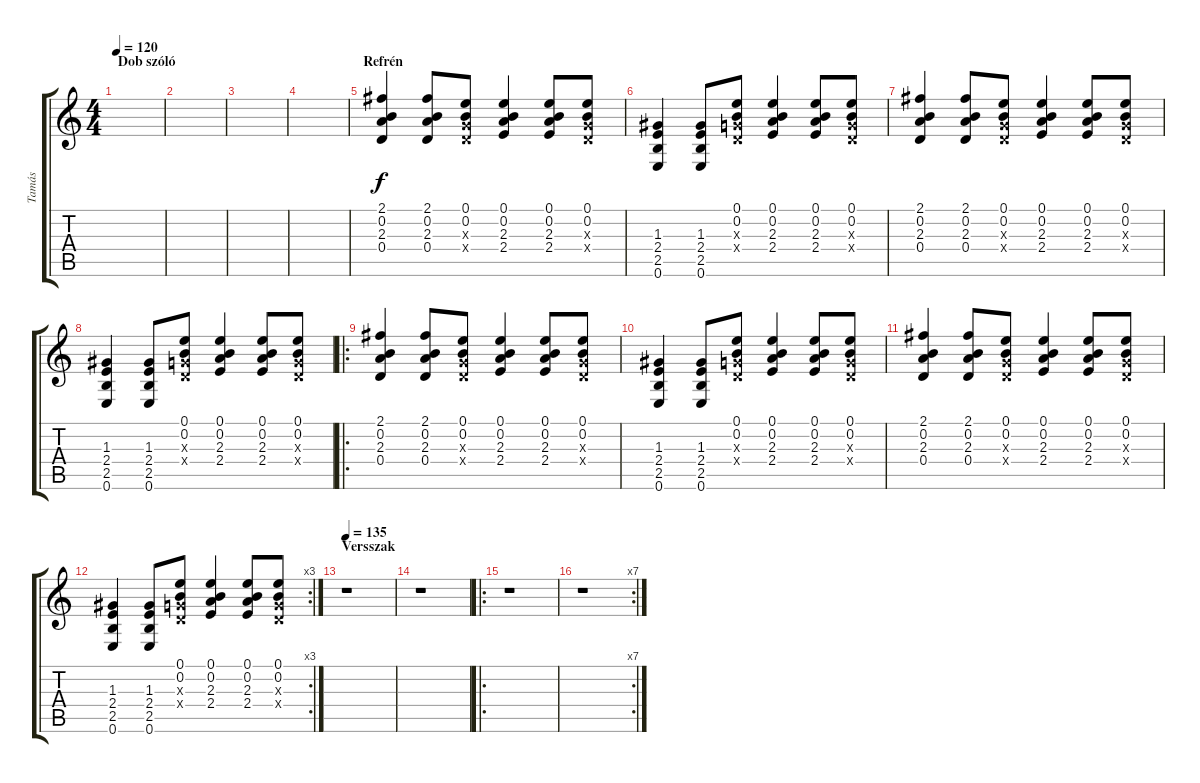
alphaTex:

\track ("Tamás" "Tamás") {instrument acousticguitarnylon}
\staff {score tabs}
\tuning (E4 B3 G3 D3 A2 E2) {hide}
\ts (4 4)
\section ("" "Dob szóló")
\tempo 120
\clef g2
\ks c
|
|
|
|
\section ("" "Refrén")
(2.1 0.2 2.3 0.4).4 (2.1 0.2 2.3 0.4).8 (0.1 0.2 0.3{x} 0.4{x}).8 (0.1 0.2 2.3 2.4).4 (0.1 0.2 2.3 2.4).8 (0.1 0.2 0.3{x} 0.4{x}).8 |
(1.3 2.4 2.5 0.6).4 (1.3 2.4 2.5 0.6).8 (0.1 0.2 0.3{x} 0.4{x}).8 (0.1 0.2 2.3 2.4).4 (0.1 0.2 2.3 2.4).8 (0.1 0.2 0.3{x} 0.4{x}).8 |
(2.1 0.2 2.3 0.4).4 (2.1 0.2 2.3 0.4).8 (0.1 0.2 0.3{x} 0.4{x}).8 (0.1 0.2 2.3 2.4).4 (0.1 0.2 2.3 2.4).8 (0.1 0.2 0.3{x} 0.4{x}).8 |
(1.3 2.4 2.5 0.6).4 (1.3 2.4 2.5 0.6).8 (0.1 0.2 0.3{x} 0.4{x}).8 (0.1 0.2 2.3 2.4).4 (0.1 0.2 2.3 2.4).8 (0.1 0.2 0.3{x} 0.4{x}).8 |
\ro
(2.1 0.2 2.3 0.4).4 (2.1 0.2 2.3 0.4).8 (0.1 0.2 0.3{x} 0.4{x}).8 (0.1 0.2 2.3 2.4).4 (0.1 0.2 2.3 2.4).8 (0.1 0.2 0.3{x} 0.4{x}).8 |
(1.3 2.4 2.5 0.6).4 (1.3 2.4 2.5 0.6).8 (0.1 0.2 0.3{x} 0.4{x}).8 (0.1 0.2 2.3 2.4).4 (0.1 0.2 2.3 2.4).8 (0.1 0.2 0.3{x} 0.4{x}).8 |
(2.1 0.2 2.3 0.4).4 (2.1 0.2 2.3 0.4).8 (0.1 0.2 0.3{x} 0.4{x}).8 (0.1 0.2 2.3 2.4).4 (0.1 0.2 2.3 2.4).8 (0.1 0.2 0.3{x} 0.4{x}).8 |
\rc 3
(1.3 2.4 2.5 0.6).4 (1.3 2.4 2.5 0.6).8 (0.1 0.2 0.3{x} 0.4{x}).8 (0.1 0.2 2.3 2.4).4 (0.1 0.2 2.3 2.4).8 (0.1 0.2 0.3{x} 0.4{x}).8 |
\section ("" "Versszak")
\tempo 135
r.1 |
r.1 |
\ro
r.1 |
\rc 7
r.1
